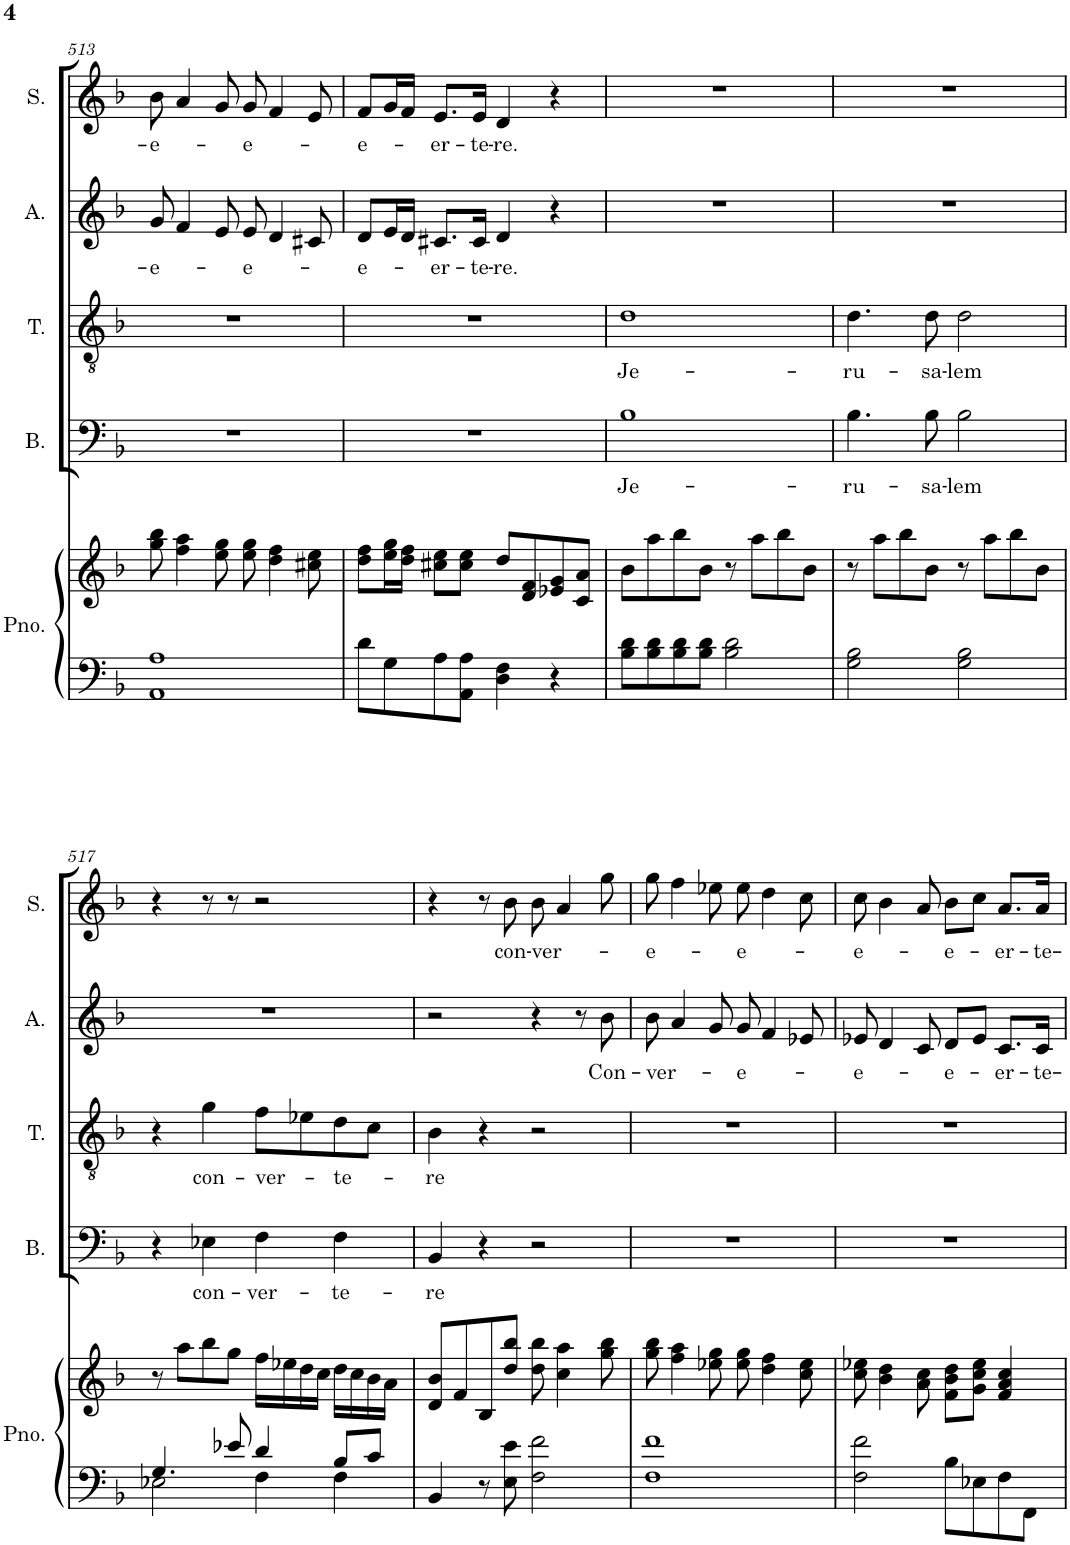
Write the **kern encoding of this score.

**kern	**kern	**kern	**text	**kern	**text	**kern	**text	**kern	**text
*part5	*part5	*part4	*part4	*part3	*part3	*part2	*part2	*part1	*part1
*staff6	*staff5	*staff4	*staff4	*staff3	*staff3	*staff2	*staff2	*staff1	*staff1
*I"Piano	*	*I"Bass	*	*I"Tenor	*	*I"Alto	*	*I"Soprano	*
*I'Pno.	*	*I'B.	*	*I'T.	*	*I'A.	*	*I'S.	*
!!LO:PB:g=z
*clefF4	*clefG2	*clefF4	*	*clefGv2	*	*clefG2	*	*clefG2	*
*	*	*	*	*	*	*Trd1c2	*	*	*
*k[b-]	*k[b-]	*k[b-]	*	*k[b-]	*	*k[b-]	*	*k[b-]	*
*M4/4	*M4/4	*M4/4	*	*M4/4	*	*M4/4	*	*M4/4	*
*met(c)	*met(c)	*met(c)	*	*met(c)	*	*met(c)	*	*met(c)	*
=513	=513	=513	=513	=513	=513	=513	=513	=513	=513
!	!	!	!	!	!	!	!LO:LY:b	!	!LO:LY:b
1AA 1A	8gg\ 8bb-\	1r	.	1r	.	8g/	e-	8b-\	-e-
.	4ff\ 4aa\	.	.	.	.	4f/	.	4a/	.
.	8ee\ 8gg\	.	.	.	.	8e/	.	8g/	.
!	!	!	!	!	!	!	!LO:LY:b	!	!LO:LY:b
.	8ee\ 8gg\	.	.	.	.	8e/	-e-	8g/	-e-
.	4dd\ 4ff\	.	.	.	.	4d/	.	4f/	.
.	8cc#X\ 8ee\	.	.	.	.	8c#X/	.	8e/	.
=514	=514	=514	=514	=514	=514	=514	=514	=514	=514
!	!	!	!	!	!	!	!LO:LY:b	!	!LO:LY:b
8d\L	8dd\ 8ff\L	1r	.	1r	.	8d/L	-e-	8f/L	-e-
8G\	16ee\ 16gg\L	.	.	.	.	16e/L	.	16g/L	.
.	16dd\ 16ff\JJ	.	.	.	.	16d/JJ	.	16f/JJ	.
!	!	!	!	!	!	!	!LO:LY:b	!	!LO:LY:b
8A\	8cc#X\ 8ee\L	.	.	.	.	8.c#X/L	-er-	8.e/L	-er-
8AA\ 8A\J	8cc#\ 8ee\J	.	.	.	.	.	.	.	.
!	!	!	!	!	!	!	!LO:LY:b	!	!LO:LY:b
.	.	.	.	.	.	16c#/Jk	-te-	16e/Jk	-te-
!	!	!	!	!	!	!	!LO:LY:b	!	!LO:LY:b
4D\ 4F\	8dd/L	.	.	.	.	4d/	-re.	4d/	-re.
.	8d/ 8f/	.	.	.	.	.	.	.	.
4r	8e-X/ 8g/	.	.	.	.	4r	.	4r	.
.	8c/ 8a/J	.	.	.	.	.	.	.	.
=515	=515	=515	=515	=515	=515	=515	=515	=515	=515
!	!	!	!LO:LY:b	!	!LO:LY:b	!	!	!	!
8B-\ 8d\L	8b-\L	1B-	Je-	1d	Je-	1r	.	1r	.
8B-\ 8d\	8aa\	.	.	.	.	.	.	.	.
8B-\ 8d\	8bb-\	.	.	.	.	.	.	.	.
8B-\ 8d\J	8b-\J	.	.	.	.	.	.	.	.
2B-\ 2d\	8r	.	.	.	.	.	.	.	.
.	8aa\L	.	.	.	.	.	.	.	.
.	8bb-\	.	.	.	.	.	.	.	.
.	8b-\J	.	.	.	.	.	.	.	.
=516	=516	=516	=516	=516	=516	=516	=516	=516	=516
!	!	!	!LO:LY:b	!	!LO:LY:b	!	!	!	!
2G\ 2B-\	8r	4.B-\	-ru-	4.d\	-ru-	1r	.	1r	.
.	8aa\L	.	.	.	.	.	.	.	.
.	8bb-\	.	.	.	.	.	.	.	.
!	!	!	!LO:LY:b	!	!LO:LY:b	!	!	!	!
.	8b-\J	8B-\	-sa-	8d\	-sa-	.	.	.	.
!	!	!	!LO:LY:b	!	!LO:LY:b	!	!	!	!
2G\ 2B-\	8r	2B-\	-lem	2d\	-lem	.	.	.	.
.	8aa\L	.	.	.	.	.	.	.	.
.	8bb-\	.	.	.	.	.	.	.	.
.	8b-\J	.	.	.	.	.	.	.	.
!!LO:LB:g=z
=517	=517	=517	=517	=517	=517	=517	=517	=517	=517
*^	*	*	*	*	*	*	*	*	*
4.G/	2E-X\	8r	4r	.	4r	.	1r	.	4r	.
.	.	8aa\L	.	.	.	.	.	.	.	.
!	!	!	!	!LO:LY:b	!	!LO:LY:b	!	!	!	!
.	.	8bb-\	4E-X\	con-	4g\	con-	.	.	8r	.
8e-X/	.	8gg\J	.	.	.	.	.	.	8r	.
!	!	!	!	!LO:LY:b	!	!LO:LY:b	!	!	!	!
4d/	4F\	16ff\LL	4F\	-ver-	8f\L	-ver-	.	.	2r	.
.	.	16ee-X\	.	.	.	.	.	.	.	.
.	.	16dd\	.	.	8e-X\	.	.	.	.	.
.	.	16cc\JJ	.	.	.	.	.	.	.	.
!	!	!	!	!LO:LY:b	!	!LO:LY:b	!	!	!	!
8B-/L	4F\	16dd\LL	4F\	-te-	8d\	-te-	.	.	.	.
.	.	16cc\	.	.	.	.	.	.	.	.
8c/J	.	16b-\	.	.	8c\J	.	.	.	.	.
.	.	16a\JJ	.	.	.	.	.	.	.	.
*v	*v	*	*	*	*	*	*	*	*	*
=518	=518	=518	=518	=518	=518	=518	=518	=518	=518
!	!	!	!LO:LY:b	!	!LO:LY:b	!	!	!	!
4BB-/	8d/ 8b-/L	4BB-/	-re	4B-\	-re	2r	.	4r	.
.	8f/	.	.	.	.	.	.	.	.
8r	8B-/	4r	.	4r	.	.	.	8r	.
!	!	!	!	!	!	!	!	!	!LO:LY:b
8E\ 8e\	8dd/ 8bb-/J	.	.	.	.	.	.	8b-\	con-
!	!	!	!	!	!	!	!	!	!LO:LY:b
2F\ 2f\	8dd\ 8bb-\	2r	.	2r	.	4r	.	8b-\	-ver-
.	4cc\ 4aa\	.	.	.	.	.	.	4a/	.
.	.	.	.	.	.	8r	.	.	.
!	!	!	!	!	!	!	!LO:LY:b	!	!
.	8gg\ 8bb-\	.	.	.	.	8b-\	Con-	8gg\	.
=519	=519	=519	=519	=519	=519	=519	=519	=519	=519
!	!	!	!	!	!	!	!LO:LY:b	!	!LO:LY:b
1F 1f	8gg\ 8bb-\	1r	.	1r	.	8b-\	-ver-	8gg\	-e-
.	4ff\ 4aa\	.	.	.	.	4a/	.	4ff\	.
.	8ee-X\ 8gg\	.	.	.	.	8g/	.	8ee-X\	.
!	!	!	!	!	!	!	!LO:LY:b	!	!LO:LY:b
.	8ee-\ 8gg\	.	.	.	.	8g/	-e-	8ee-\	-e-
.	4dd\ 4ff\	.	.	.	.	4f/	.	4dd\	.
.	8cc\ 8ee-\	.	.	.	.	8e-X/	.	8cc\	.
=520	=520	=520	=520	=520	=520	=520	=520	=520	=520
!	!	!	!	!	!	!	!LO:LY:b	!	!LO:LY:b
2F\ 2f\	8cc\ 8ee-X\	1r	.	1r	.	8e-X/	-e-	8cc\	-e-
.	4b-\ 4dd\	.	.	.	.	4d/	.	4b-\	.
.	8a\ 8cc\	.	.	.	.	8c/	.	8a/	.
!	!	!	!	!	!	!	!LO:LY:b	!	!LO:LY:b
8B-\L	8f\ 8b-\ 8dd\L	.	.	.	.	8d/L	-e-	8b-\L	-e-
8E-X\	8g\ 8cc\ 8ee-\J	.	.	.	.	8e-/J	.	8cc\J	.
!	!	!	!	!	!	!	!LO:LY:b	!	!LO:LY:b
8F\	4f/ 4a/ 4cc/	.	.	.	.	8.c/L	-er-	8.a/L	er-
8FF\J	.	.	.	.	.	.	.	.	.
!	!	!	!	!	!	!	!LO:LY:b	!	!LO:LY:b
.	.	.	.	.	.	16c/Jk	-te-	16a/Jk	-te-
=	=	=	=	=	=	=	=	=	=
*-	*-	*-	*-	*-	*-	*-	*-	*-	*-
